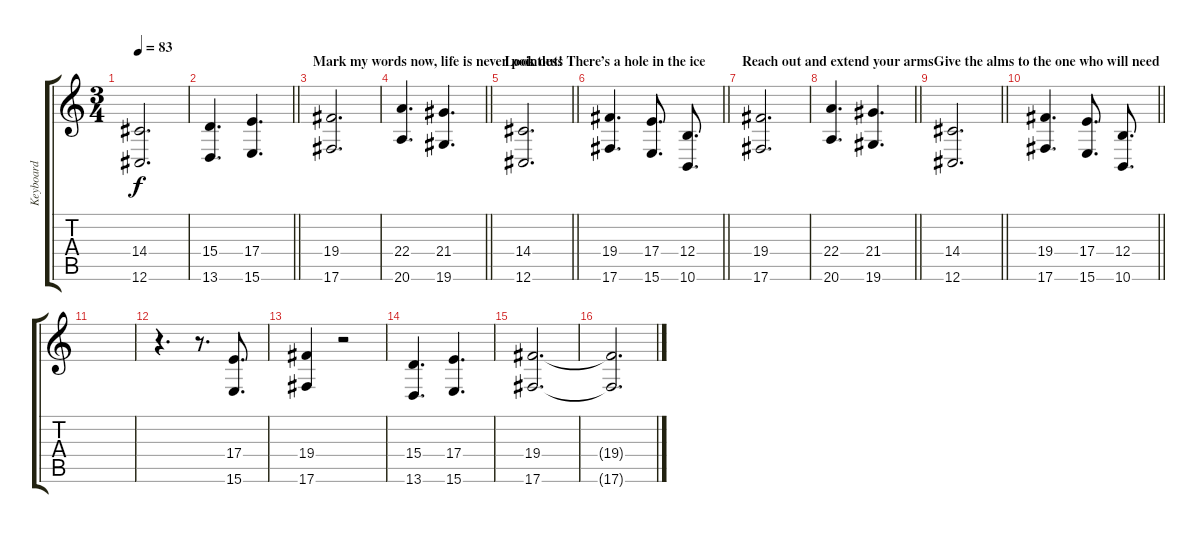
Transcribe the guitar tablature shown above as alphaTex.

\track ("Keyboard" "Keyboard") {instrument acousticgrandpiano}
\staff {score tabs}
\tuning (Db4 Ab3 E3 B2 Gb2 Db2) {hide}
\ts (3 4)
\tempo 83
\clef g2
\ks c
(14.4 12.6).2{d dy f} |
\barLineRight lightlight
(15.4 13.6).4{d} (17.4 15.6).4{d} |
\section ("" "Mark my words now, life is never pointless")
(19.4 17.6).2{d} |
\barLineRight lightlight
(22.4 20.6).4{d} (21.4 19.6).4{d} |
\section ("" "Look out! There’s a hole in the ice")
\barLineRight lightlight
(14.4 12.6).2{d} |
\barLineRight lightlight
(19.4 17.6).4{d} (17.4 15.6).8{d} (12.4 10.6).8{d} |
\section ("" "Reach out and extend your arms")
(19.4 17.6).2{d} |
\barLineRight lightlight
(22.4 20.6).4{d} (21.4 19.6).4{d} |
\section ("" "Give the alms to the one who will need")
\barLineRight lightlight
(14.4 12.6).2{d} |
\barLineRight lightlight
(19.4 17.6).4{d} (17.4 15.6).8{d} (12.4 10.6).8{d} |
|
r.4{d} r.8{d} (17.4 15.6).8{d} |
(19.4 17.6).4 r.2 |
(15.4 13.6).4{d} (17.4 15.6).4{d} |
(19.4 17.6).2{d} |
(19.4{t} 17.6{t}).2{d}
